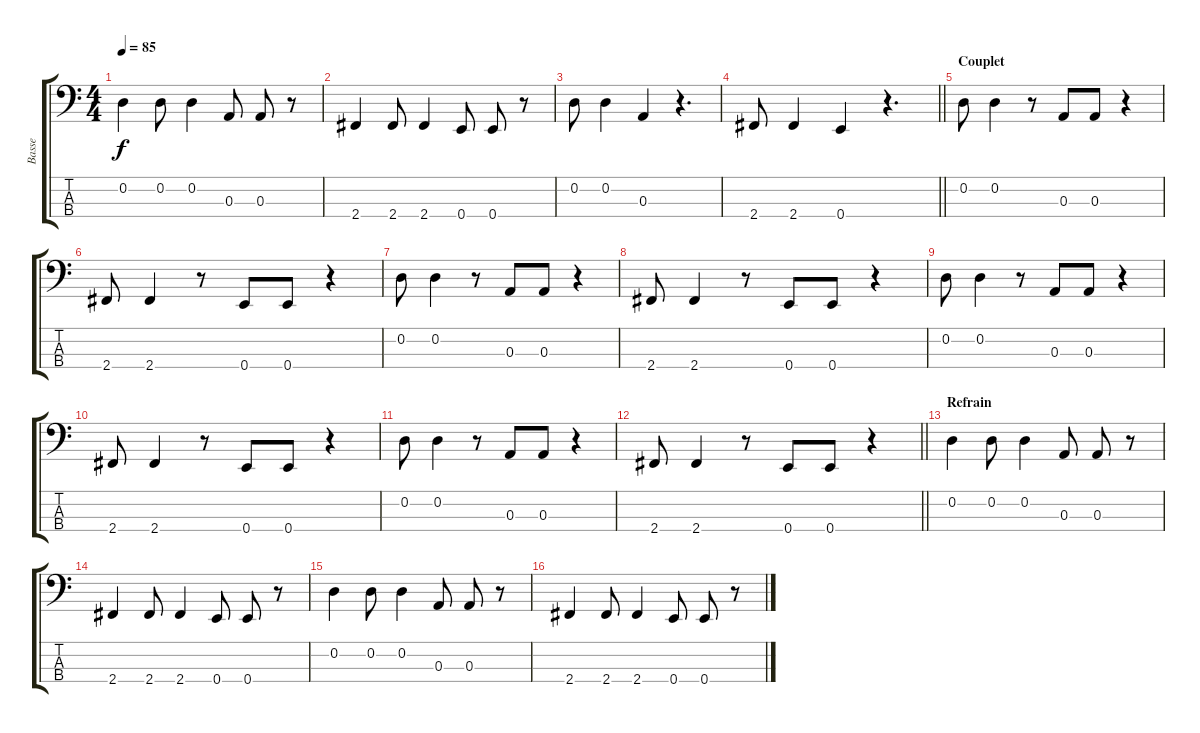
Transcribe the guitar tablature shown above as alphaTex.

\track ("Basse" "Basse") {instrument electricbassfinger}
\staff {score tabs}
\tuning (G2 D2 A1 E1) {hide}
\ts (4 4)
\tempo 85
\clef f4
\ks c
0.2.4{dy f} 0.2.8 0.2.4 0.3.8 0.3.8 r.8 |
2.4.4 2.4.8 2.4.4 0.4.8 0.4.8 r.8 |
0.2.8 0.2.4 0.3.4 r.4{d} |
\barLineRight lightlight
2.4.8 2.4.4 0.4.4 r.4{d} |
\section ("" "Couplet")
0.2.8 0.2.4 r.8 0.3.8 0.3.8 r.4 |
2.4.8 2.4.4 r.8 0.4.8 0.4.8 r.4 |
0.2.8 0.2.4 r.8 0.3.8 0.3.8 r.4 |
2.4.8 2.4.4 r.8 0.4.8 0.4.8 r.4 |
0.2.8 0.2.4 r.8 0.3.8 0.3.8 r.4 |
2.4.8 2.4.4 r.8 0.4.8 0.4.8 r.4 |
0.2.8 0.2.4 r.8 0.3.8 0.3.8 r.4 |
\barLineRight lightlight
2.4.8 2.4.4 r.8 0.4.8 0.4.8 r.4 |
\section ("" "Refrain")
0.2.4 0.2.8 0.2.4 0.3.8 0.3.8 r.8 |
2.4.4 2.4.8 2.4.4 0.4.8 0.4.8 r.8 |
0.2.4 0.2.8 0.2.4 0.3.8 0.3.8 r.8 |
2.4.4 2.4.8 2.4.4 0.4.8 0.4.8 r.8
